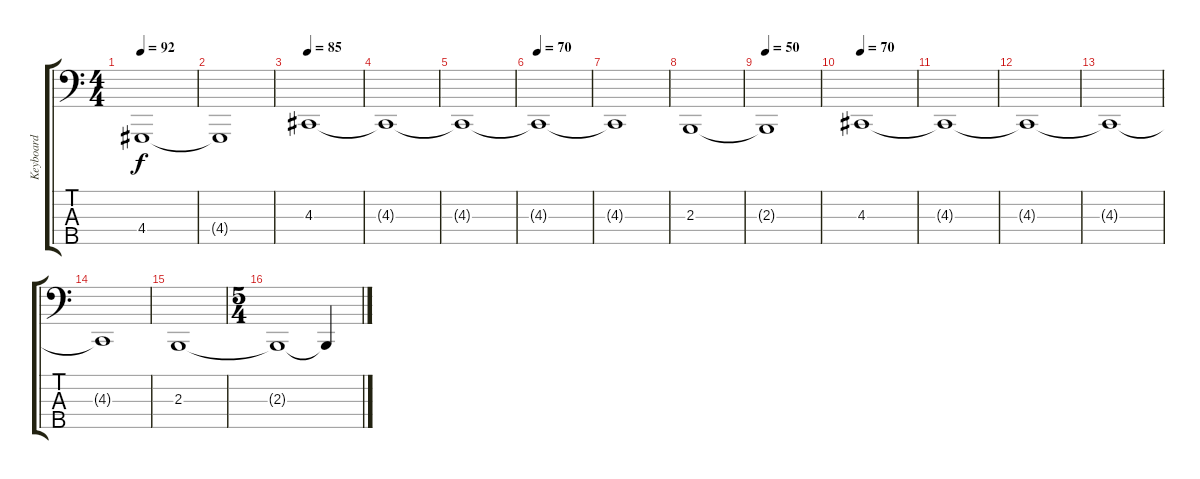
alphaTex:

\track ("Keyboard" "Keyboard") {instrument stringensemble1}
\staff {score tabs}
\tuning (G2 D2 A1 E1 B0) {hide}
\ts (4 4)
\tempo 92
\clef f4
\ks c
4.4.1{dy f} |
4.4{t}.1 |
\tempo 85
4.3.1 |
4.3{t}.1 |
4.3{t}.1 |
\tempo 70
4.3{t}.1 |
4.3{t}.1 |
2.3.1 |
\tempo 50
2.3{t}.1 |
\tempo 70
4.3.1 |
4.3{t}.1 |
4.3{t}.1 |
4.3{t}.1 |
4.3{t}.1 |
2.3.1 |
\ts (5 4)
2.3{t}.1 2.3{t}.4
